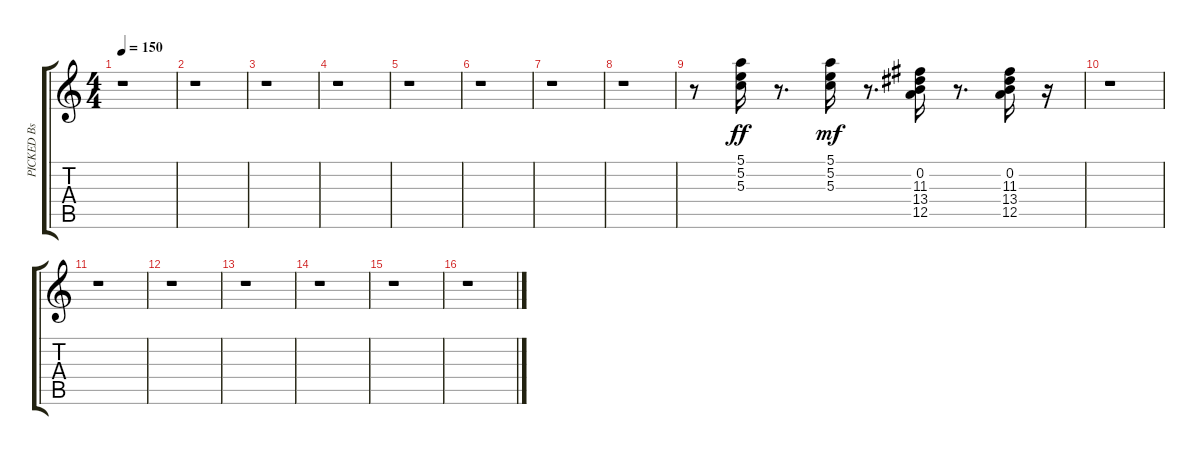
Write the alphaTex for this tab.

\track ("PICKED Bs" "PICKED Bs") {instrument electricbasspick}
\staff {score tabs}
\tuning (E4 B3 G3 D3 A2 E2) {hide}
\ts (4 4)
\tempo 150
\clef g2
\ks c
r.1{dy f} |
r.1 |
r.1 |
r.1 |
r.1 |
r.1 |
r.1 |
r.1 |
r.8 (5.1 5.2 5.3).16{dy ff} r.8{d} (5.1 5.2 5.3).16{dy mf} r.8{d} (0.2 11.3 13.4 12.5).16 r.8{d} (0.2 11.3 13.4 12.5).16 r.16 |
r.1 |
r.1 |
r.1 |
r.1 |
r.1 |
r.1 |
r.1
